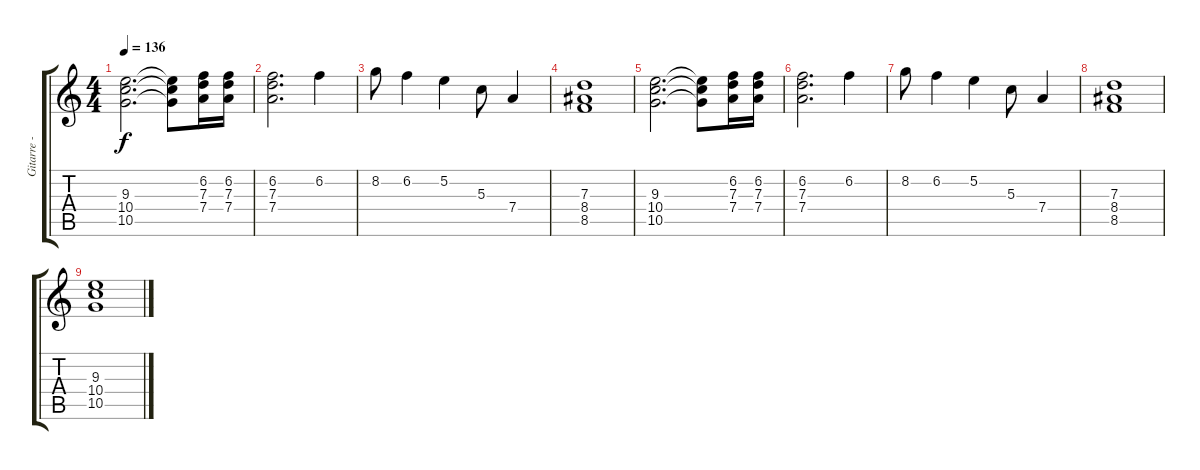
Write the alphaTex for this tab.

\track ("Gitarre - Dennis" "Gitarre - ") {instrument distortionguitar}
\staff {score tabs}
\tuning (E4 B3 G3 D3 A2 E2) {hide}
\ts (4 4)
\tempo 136
\clef g2
\ks c
(9.3 10.4 10.5).2{d dy f} (9.3{t} 10.4{t} 10.5{t}).8 (6.2 7.3 7.4).16 (6.2 7.3 7.4).16 |
(6.2 7.3 7.4).2{d} 6.2.4 |
8.2.8 6.2.4 5.2.4 5.3.8 7.4.4 |
(7.3 8.4 8.5).1 |
(9.3 10.4 10.5).2{d} (9.3{t} 10.4{t} 10.5{t}).8 (6.2 7.3 7.4).16 (6.2 7.3 7.4).16 |
(6.2 7.3 7.4).2{d} 6.2.4 |
8.2.8 6.2.4 5.2.4 5.3.8 7.4.4 |
(7.3 8.4 8.5).1 |
(9.3 10.4 10.5).1
